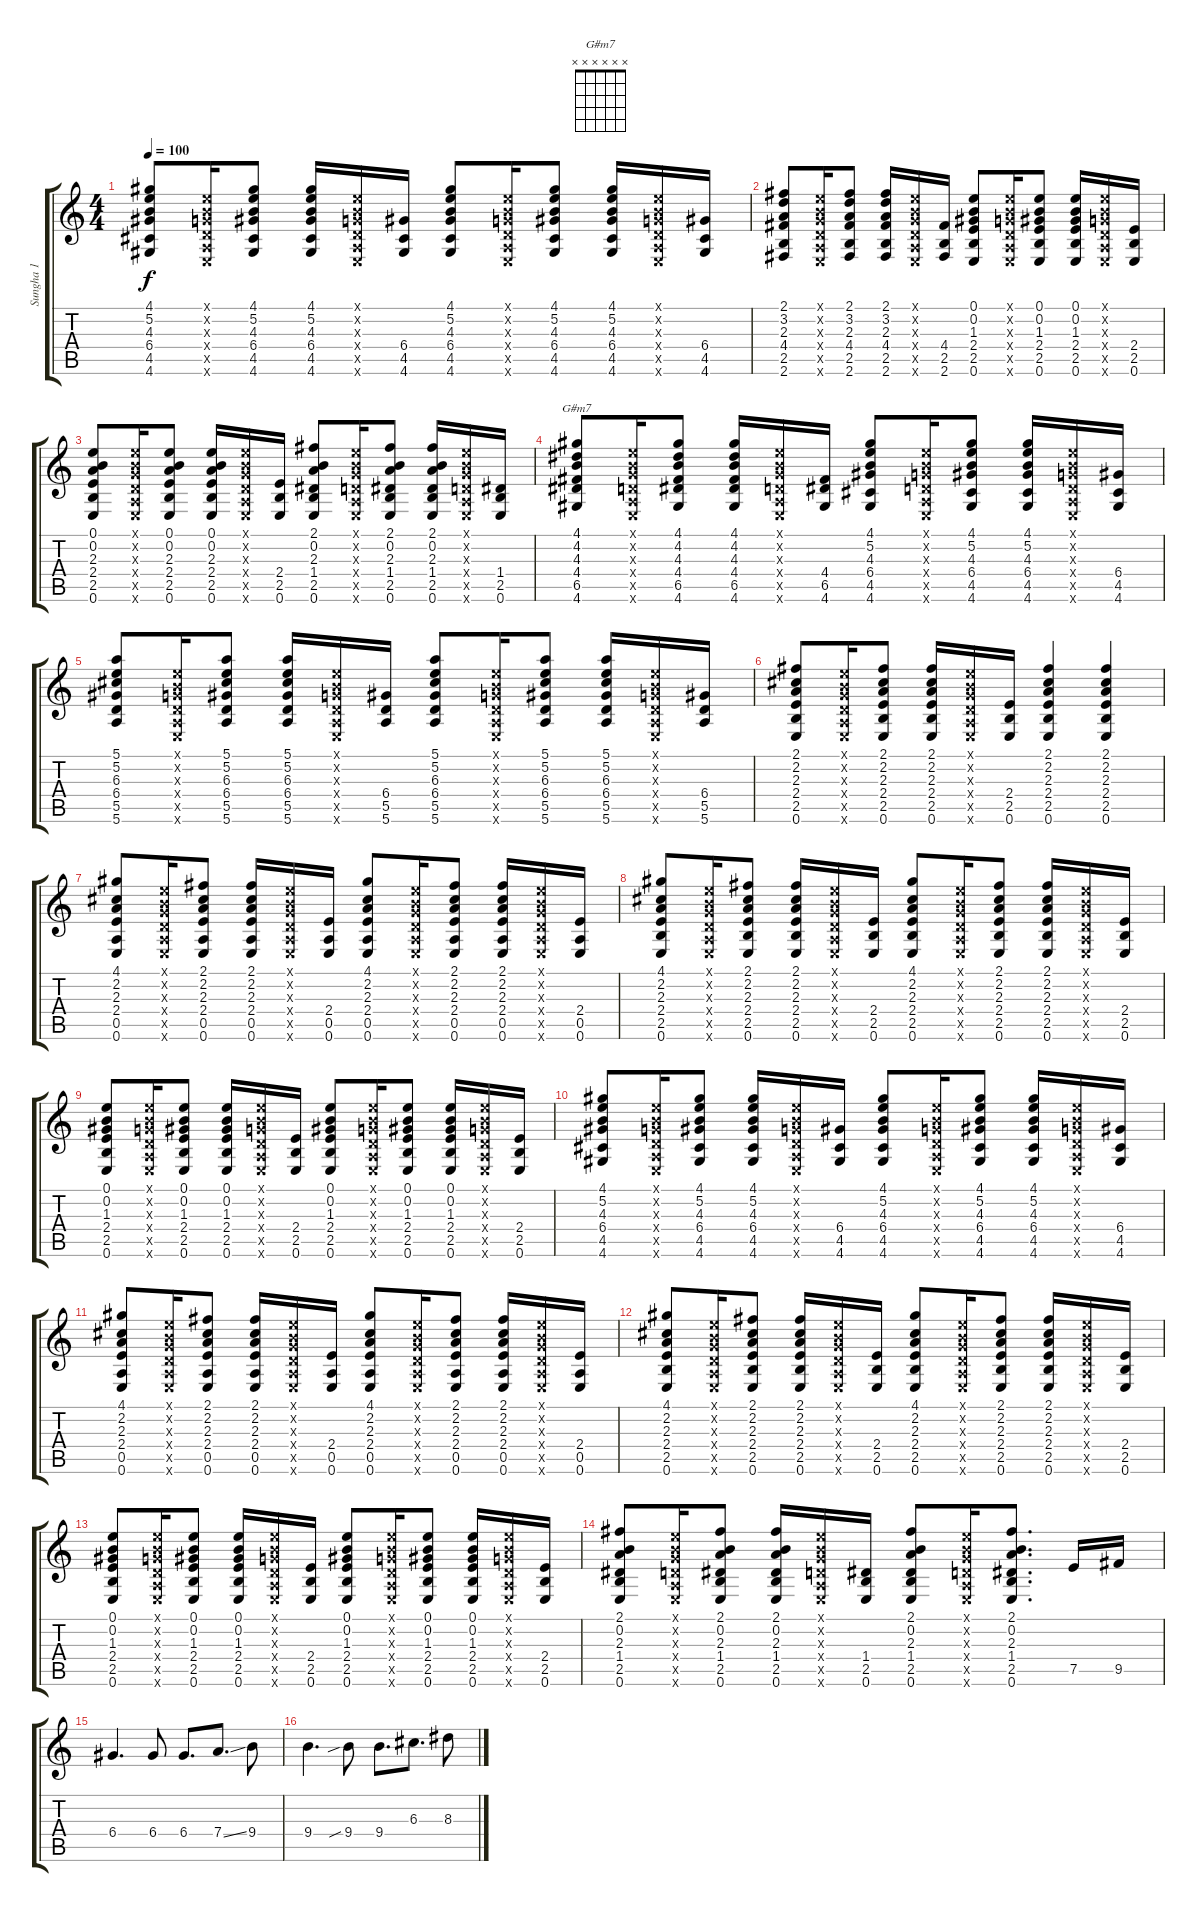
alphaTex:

\track ("Sungha 1 " "Sungha 1 ") {instrument acousticguitarsteel}
\staff {score tabs}
\tuning (E4 B3 G3 D3 A2 E2) {hide}
\chord ("G#m7" x x x x x x)
\ts (4 4)
\tempo 100
\clef g2
\ks c
(4.1 5.2 4.3 6.4 4.5 4.6).8{dy f} (0.1{x} 0.2{x} 0.3{x} 0.4{x} 0.5{x} 0.6{x}).16 (4.1 5.2 4.3 6.4 4.5 4.6).8 (4.1 5.2 4.3 6.4 4.5 4.6).16 (0.1{x} 0.2{x} 0.3{x} 0.4{x} 0.5{x} 0.6{x}).16 (6.4 4.5 4.6).16 (4.1 5.2 4.3 6.4 4.5 4.6).8 (0.1{x} 0.2{x} 0.3{x} 0.4{x} 0.5{x} 0.6{x}).16 (4.1 5.2 4.3 6.4 4.5 4.6).8 (4.1 5.2 4.3 6.4 4.5 4.6).16 (0.1{x} 0.2{x} 0.3{x} 0.4{x} 0.5{x} 0.6{x}).16 (6.4 4.5 4.6).16 |
(2.1 3.2 2.3 4.4 2.5 2.6).8 (0.1{x} 0.2{x} 0.3{x} 0.4{x} 0.5{x} 0.6{x}).16 (2.1 3.2 2.3 4.4 2.5 2.6).8 (2.1 3.2 2.3 4.4 2.5 2.6).16 (0.1{x} 0.2{x} 0.3{x} 0.4{x} 0.5{x} 0.6{x}).16 (4.4 2.5 2.6).16 (0.1 0.2 1.3 2.4 2.5 0.6).8 (0.1{x} 0.2{x} 0.3{x} 0.4{x} 0.5{x} 0.6{x}).16 (0.1 0.2 1.3 2.4 2.5 0.6).8 (0.1 0.2 1.3 2.4 2.5 0.6).16 (0.1{x} 0.2{x} 0.3{x} 0.4{x} 0.5{x} 0.6{x}).16 (2.4 2.5 0.6).16 |
(0.1 0.2 2.3 2.4 2.5 0.6).8 (0.1{x} 0.2{x} 0.3{x} 0.4{x} 0.5{x} 0.6{x}).16 (0.1 0.2 2.3 2.4 2.5 0.6).8 (0.1 0.2 2.3 2.4 2.5 0.6).16 (0.1{x} 0.2{x} 0.3{x} 0.4{x} 0.5{x} 0.6{x}).16 (2.4 2.5 0.6).16 (2.1 0.2 2.3 1.4 2.5 0.6).8 (0.1{x} 0.2{x} 0.3{x} 0.4{x} 0.5{x} 0.6{x}).16 (2.1 0.2 2.3 1.4 2.5 0.6).8 (2.1 0.2 2.3 1.4 2.5 0.6).16 (0.1{x} 0.2{x} 0.3{x} 0.4{x} 0.5{x} 0.6{x}).16 (1.4 2.5 0.6).16 |
(4.1 4.2 4.3 4.4 6.5 4.6).8{ch "G#m7"} (0.1{x} 0.2{x} 0.3{x} 0.4{x} 0.5{x} 0.6{x}).16 (4.1 4.2 4.3 4.4 6.5 4.6).8 (4.1 4.2 4.3 4.4 6.5 4.6).16 (0.1{x} 0.2{x} 0.3{x} 0.4{x} 0.5{x} 0.6{x}).16 (4.4 6.5 4.6).16 (4.1 5.2 4.3 6.4 4.5 4.6).8 (0.1{x} 0.2{x} 0.3{x} 0.4{x} 0.5{x} 0.6{x}).16 (4.1 5.2 4.3 6.4 4.5 4.6).8 (4.1 5.2 4.3 6.4 4.5 4.6).16 (0.1{x} 0.2{x} 0.3{x} 0.4{x} 0.5{x} 0.6{x}).16 (6.4 4.5 4.6).16 |
(5.1 5.2 6.3 6.4 5.5 5.6).8 (0.1{x} 0.2{x} 0.3{x} 0.4{x} 0.5{x} 0.6{x}).16 (5.1 5.2 6.3 6.4 5.5 5.6).8 (5.1 5.2 6.3 6.4 5.5 5.6).16 (0.1{x} 0.2{x} 0.3{x} 0.4{x} 0.5{x} 0.6{x}).16 (6.4 5.5 5.6).16 (5.1 5.2 6.3 6.4 5.5 5.6).8 (0.1{x} 0.2{x} 0.3{x} 0.4{x} 0.5{x} 0.6{x}).16 (5.1 5.2 6.3 6.4 5.5 5.6).8 (5.1 5.2 6.3 6.4 5.5 5.6).16 (0.1{x} 0.2{x} 0.3{x} 0.4{x} 0.5{x} 0.6{x}).16 (6.4 5.5 5.6).16 |
(2.1 2.2 2.3 2.4 2.5 0.6).8 (0.1{x} 0.2{x} 0.3{x} 0.4{x} 0.5{x} 0.6{x}).16 (2.1 2.2 2.3 2.4 2.5 0.6).8 (2.1 2.2 2.3 2.4 2.5 0.6).16 (0.1{x} 0.2{x} 0.3{x} 0.4{x} 0.5{x} 0.6{x}).16 (2.4 2.5 0.6).16 (2.1 2.2 2.3 2.4 2.5 0.6).4 (2.1 2.2 2.3 2.4 2.5 0.6).4 |
(4.1 2.2 2.3 2.4 0.5 0.6).8 (0.1{x} 0.2{x} 0.3{x} 0.4{x} 0.5{x} 0.6{x}).16 (2.1 2.2 2.3 2.4 0.5 0.6).8 (2.1 2.2 2.3 2.4 0.5 0.6).16 (0.1{x} 0.2{x} 0.3{x} 0.4{x} 0.5{x} 0.6{x}).16 (2.4 0.5 0.6).16 (4.1 2.2 2.3 2.4 0.5 0.6).8 (0.1{x} 0.2{x} 0.3{x} 0.4{x} 0.5{x} 0.6{x}).16 (2.1 2.2 2.3 2.4 0.5 0.6).8 (2.1 2.2 2.3 2.4 0.5 0.6).16 (0.1{x} 0.2{x} 0.3{x} 0.4{x} 0.5{x} 0.6{x}).16 (2.4 0.5 0.6).16 |
(4.1 2.2 2.3 2.4 2.5 0.6).8 (0.1{x} 0.2{x} 0.3{x} 0.4{x} 0.5{x} 0.6{x}).16 (2.1 2.2 2.3 2.4 2.5 0.6).8 (2.1 2.2 2.3 2.4 2.5 0.6).16 (0.1{x} 0.2{x} 0.3{x} 0.4{x} 0.5{x} 0.6{x}).16 (2.4 2.5 0.6).16 (4.1 2.2 2.3 2.4 2.5 0.6).8 (0.1{x} 0.2{x} 0.3{x} 0.4{x} 0.5{x} 0.6{x}).16 (2.1 2.2 2.3 2.4 2.5 0.6).8 (2.1 2.2 2.3 2.4 2.5 0.6).16 (0.1{x} 0.2{x} 0.3{x} 0.4{x} 0.5{x} 0.6{x}).16 (2.4 2.5 0.6).16 |
(0.1 0.2 1.3 2.4 2.5 0.6).8 (0.1{x} 0.2{x} 0.3{x} 0.4{x} 0.5{x} 0.6{x}).16 (0.1 0.2 1.3 2.4 2.5 0.6).8 (0.1 0.2 1.3 2.4 2.5 0.6).16 (0.1{x} 0.2{x} 0.3{x} 0.4{x} 0.5{x} 0.6{x}).16 (2.4 2.5 0.6).16 (0.1 0.2 1.3 2.4 2.5 0.6).8 (0.1{x} 0.2{x} 0.3{x} 0.4{x} 0.5{x} 0.6{x}).16 (0.1 0.2 1.3 2.4 2.5 0.6).8 (0.1 0.2 1.3 2.4 2.5 0.6).16 (0.1{x} 0.2{x} 0.3{x} 0.4{x} 0.5{x} 0.6{x}).16 (2.4 2.5 0.6).16 |
(4.1 5.2 4.3 6.4 4.5 4.6).8 (0.1{x} 0.2{x} 0.3{x} 0.4{x} 0.5{x} 0.6{x}).16 (4.1 5.2 4.3 6.4 4.5 4.6).8 (4.1 5.2 4.3 6.4 4.5 4.6).16 (0.1{x} 0.2{x} 0.3{x} 0.4{x} 0.5{x} 0.6{x}).16 (6.4 4.5 4.6).16 (4.1 5.2 4.3 6.4 4.5 4.6).8 (0.1{x} 0.2{x} 0.3{x} 0.4{x} 0.5{x} 0.6{x}).16 (4.1 5.2 4.3 6.4 4.5 4.6).8 (4.1 5.2 4.3 6.4 4.5 4.6).16 (0.1{x} 0.2{x} 0.3{x} 0.4{x} 0.5{x} 0.6{x}).16 (6.4 4.5 4.6).16 |
(4.1 2.2 2.3 2.4 0.5 0.6).8 (0.1{x} 0.2{x} 0.3{x} 0.4{x} 0.5{x} 0.6{x}).16 (2.1 2.2 2.3 2.4 0.5 0.6).8 (2.1 2.2 2.3 2.4 0.5 0.6).16 (0.1{x} 0.2{x} 0.3{x} 0.4{x} 0.5{x} 0.6{x}).16 (2.4 0.5 0.6).16 (4.1 2.2 2.3 2.4 0.5 0.6).8 (0.1{x} 0.2{x} 0.3{x} 0.4{x} 0.5{x} 0.6{x}).16 (2.1 2.2 2.3 2.4 0.5 0.6).8 (2.1 2.2 2.3 2.4 0.5 0.6).16 (0.1{x} 0.2{x} 0.3{x} 0.4{x} 0.5{x} 0.6{x}).16 (2.4 0.5 0.6).16 |
(4.1 2.2 2.3 2.4 2.5 0.6).8 (0.1{x} 0.2{x} 0.3{x} 0.4{x} 0.5{x} 0.6{x}).16 (2.1 2.2 2.3 2.4 2.5 0.6).8 (2.1 2.2 2.3 2.4 2.5 0.6).16 (0.1{x} 0.2{x} 0.3{x} 0.4{x} 0.5{x} 0.6{x}).16 (2.4 2.5 0.6).16 (4.1 2.2 2.3 2.4 2.5 0.6).8 (0.1{x} 0.2{x} 0.3{x} 0.4{x} 0.5{x} 0.6{x}).16 (2.1 2.2 2.3 2.4 2.5 0.6).8 (2.1 2.2 2.3 2.4 2.5 0.6).16 (0.1{x} 0.2{x} 0.3{x} 0.4{x} 0.5{x} 0.6{x}).16 (2.4 2.5 0.6).16 |
(0.1 0.2 1.3 2.4 2.5 0.6).8 (0.1{x} 0.2{x} 0.3{x} 0.4{x} 0.5{x} 0.6{x}).16 (0.1 0.2 1.3 2.4 2.5 0.6).8 (0.1 0.2 1.3 2.4 2.5 0.6).16 (0.1{x} 0.2{x} 0.3{x} 0.4{x} 0.5{x} 0.6{x}).16 (2.4 2.5 0.6).16 (0.1 0.2 1.3 2.4 2.5 0.6).8 (0.1{x} 0.2{x} 0.3{x} 0.4{x} 0.5{x} 0.6{x}).16 (0.1 0.2 1.3 2.4 2.5 0.6).8 (0.1 0.2 1.3 2.4 2.5 0.6).16 (0.1{x} 0.2{x} 0.3{x} 0.4{x} 0.5{x} 0.6{x}).16 (2.4 2.5 0.6).16 |
(2.1 0.2 2.3 1.4 2.5 0.6).8 (0.1{x} 0.2{x} 0.3{x} 0.4{x} 0.5{x} 0.6{x}).16 (2.1 0.2 2.3 1.4 2.5 0.6).8 (2.1 0.2 2.3 1.4 2.5 0.6).16 (0.1{x} 0.2{x} 0.3{x} 0.4{x} 0.5{x} 0.6{x}).16 (1.4 2.5 0.6).16 (2.1 0.2 2.3 1.4 2.5 0.6).8 (0.1{x} 0.2{x} 0.3{x} 0.4{x} 0.5{x} 0.6{x}).16 (2.1 0.2 2.3 1.4 2.5 0.6).8{d} 7.5.16 9.5.16 |
6.4.4{d} 6.4.8 6.4.8{d} 7.4{ss}.8{d} 9.4.8 |
9.4.4{d} 9.4{sib}.8 9.4.8{d} 6.3.8{d} 8.3.8
